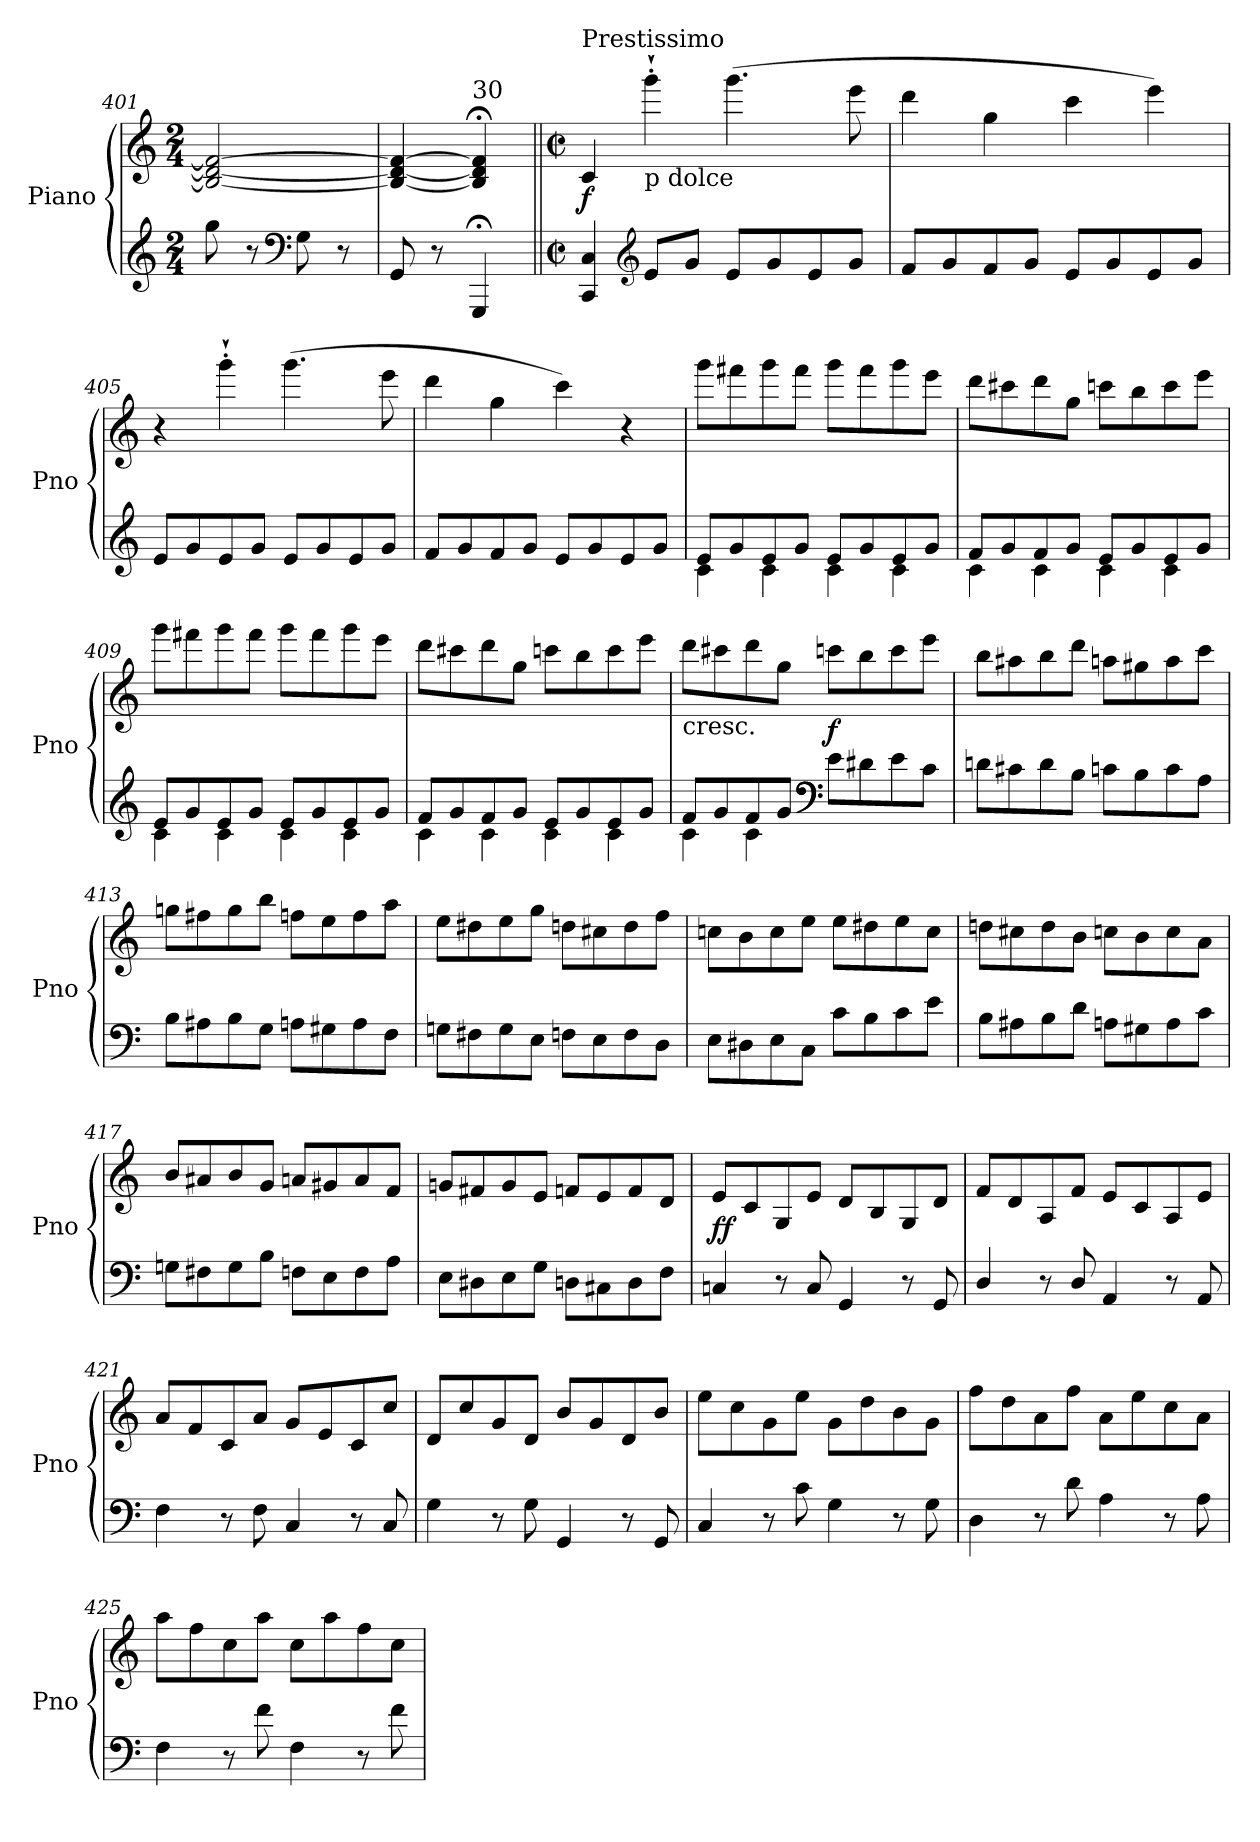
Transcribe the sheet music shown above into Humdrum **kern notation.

**kern	**kern	**dynam
*part1	*part1	*part1
*staff2	*staff1	*staff1/2
*I"Piano	*	*
*I'Pno	*	*
*clefG2	*clefG2	*
*k[]	*k[]	*
*C:	*C:	*
*M2/4	*M2/4	*
=401	=401	=401
8gg\	2B/_ 2d/_ 2f/_	.
8r	.	.
*clefF4	*	*
8G\	.	.
8r	.	.
=402	=402	=402
8GG/	4B/_ 4d/_ 4f/_	.
8r	.	.
!	!LO:TX:a:t=30	!
4GGG;</	4B/];< 4d/];< 4f/];<	.
=403||	=403||	=403||
*M2/2	*M2/2	*
*met(c|)	*met(c|)	*
!	!LO:TX:a:t=Prestissimo	!
!	!	!LO:DY:b
4CC/ 4C/	4c/	f
*clefG2	*	*
!	!LO:TX:b:t=p dolce	!
8e/L	4ggg`'\	.
8g/J	.	.
8e/L	(4.ggg\	.
8g/	.	.
8e/	.	.
8g/J	8eee\	.
=404	=404	=404
8f/L	4ddd\	.
8g/	.	.
8f/	4gg\	.
8g/J	.	.
8e/L	4ccc\	.
8g/	.	.
8e/	4eee\)	.
8g/J	.	.
!!LO:PB:g=z
=405	=405	=405
8e/L	4r	.
8g/	.	.
8e/	4ggg`'\	.
8g/J	.	.
8e/L	(4.ggg\	.
8g/	.	.
8e/	.	.
8g/J	8eee\	.
=406	=406	=406
8f/L	4ddd\	.
8g/	.	.
8f/	4gg\	.
8g/J	.	.
8e/L	4ccc\)	.
8g/	.	.
8e/	4r	.
8g/J	.	.
!!LO:PB:g=z
=407	=407	=407
*^	*	*
8e/L	4c\	8ggg\L	.
8g/	.	8fff#X\	.
8e/	4c\	8ggg\	.
8g/J	.	8fff#\J	.
8e/L	4c\	8ggg\L	.
8g/	.	8fff#\	.
8e/	4c\	8ggg\	.
8g/J	.	8eee\J	.
=408	=408	=408	=408
8f/L	4c\	8ddd\L	.
8g/	.	8ccc#X\	.
8f/	4c\	8ddd\	.
8g/J	.	8gg\J	.
8e/L	4c\	8cccn\L	.
8g/	.	8bb\	.
8e/	4c\	8ccc\	.
8g/J	.	8eee\J	.
=409	=409	=409	=409
8e/L	4c\	8ggg\L	.
8g/	.	8fff#X\	.
8e/	4c\	8ggg\	.
8g/J	.	8fff#\J	.
8e/L	4c\	8ggg\L	.
8g/	.	8fff#\	.
8e/	4c\	8ggg\	.
8g/J	.	8eee\J	.
!!LO:PB:g=z
=410	=410	=410	=410
8f/L	4c\	8ddd\L	.
8g/	.	8ccc#X\	.
8f/	4c\	8ddd\	.
8g/J	.	8gg\J	.
8e/L	4c\	8cccn\L	.
8g/	.	8bb\	.
8e/	4c\	8ccc\	.
8g/J	.	8eee\J	.
=411	=411	=411	=411
!	!	!LO:TX:b:t=cresc.	!
8f/L	4c\	8ddd\L	.
8g/	.	8ccc#X\	.
8f/	4c\	8ddd\	.
8g/J	.	8gg\J	.
*clefF4	*	*	*
!	!	!	!LO:DY:b
8e\L	2ryy	8cccn\L	f
8d#X\	.	8bb\	.
8e\	.	8ccc\	.
8c\J	.	8eee\J	.
*v	*v	*	*
!!LO:PB:g=z
=412	=412	=412
8dn\L	8bb\L	.
8c#X\	8aa#X\	.
8d\	8bb\	.
8B\J	8ddd\J	.
8cn\L	8aan\L	.
8B\	8gg#X\	.
8c\	8aa\	.
8A\J	8ccc\J	.
=413	=413	=413
8B\L	8ggn\L	.
8A#X\	8ff#X\	.
8B\	8gg\	.
8G\J	8bb\J	.
8An\L	8ffn\L	.
8G#X\	8ee\	.
8A\	8ff\	.
8F\J	8aa\J	.
=414	=414	=414
8Gn\L	8ee\L	.
8F#X\	8dd#X\	.
8G\	8ee\	.
8E\J	8gg\J	.
8Fn\L	8ddn\L	.
8E\	8cc#X\	.
8F\	8dd\	.
8D\J	8ff\J	.
!!LO:PB:g=z
=415	=415	=415
8E\L	8ccn\L	.
8D#X\	8b\	.
8E\	8cc\	.
8C\J	8ee\J	.
8c\L	8ee\L	.
8B\	8dd#X\	.
8c\	8ee\	.
8e\J	8cc\J	.
=416	=416	=416
8B\L	8ddn\L	.
8A#X\	8cc#X\	.
8B\	8dd\	.
8d\J	8b\J	.
8An\L	8ccn\L	.
8G#X\	8b\	.
8A\	8cc\	.
8c\J	8a\J	.
=417	=417	=417
8Gn\L	8b/L	.
8F#X\	8a#X/	.
8G\	8b/	.
8B\J	8g/J	.
8Fn\L	8an/L	.
8E\	8g#X/	.
8F\	8a/	.
8A\J	8f/J	.
=418	=418	=418
8E\L	8gn/L	.
8D#X\	8f#X/	.
8E\	8g/	.
8G\J	8e/J	.
8Dn\L	8fn/L	.
8C#X\	8e/	.
8D\	8f/	.
8F\J	8d/J	.
=419	=419	=419
!	!	!LO:DY:b
4Cn/	8e/L	ff
.	8c/	.
8r	8G/	.
8C/	8e/J	.
4GG/	8d/L	.
.	8B/	.
8r	8G/	.
8GG/	8d/J	.
!!LO:PB:g=z
=420	=420	=420
4D/	8f/L	.
.	8d/	.
8r	8A/	.
8D/	8f/J	.
4AA/	8e/L	.
.	8c/	.
8r	8A/	.
8AA/	8e/J	.
=421	=421	=421
4F\	8a/L	.
.	8f/	.
8r	8c/	.
8F\	8a/J	.
4C/	8g/L	.
.	8e/	.
8r	8c/	.
8C/	8cc/J	.
!!LO:PB:g=z
=422	=422	=422
4G\	8d/L	.
.	8cc/	.
8r	8g/	.
8G\	8d/J	.
4GG/	8b/L	.
.	8g/	.
8r	8d/	.
8GG/	8b/J	.
=423	=423	=423
4C/	8ee\L	.
.	8cc\	.
8r	8g\	.
8c\	8ee\J	.
4G\	8g\L	.
.	8dd\	.
8r	8b\	.
8G\	8g\J	.
=424	=424	=424
4D\	8ff\L	.
.	8dd\	.
8r	8a\	.
8d\	8ff\J	.
4A\	8a\L	.
.	8ee\	.
8r	8cc\	.
8A\	8a\J	.
=425	=425	=425
4F\	8aa\L	.
.	8ff\	.
8r	8cc\	.
8f\	8aa\J	.
4F\	8cc\L	.
.	8aa\	.
8r	8ff\	.
8f\	8cc\J	.
=	=	=
*-	*-	*-
